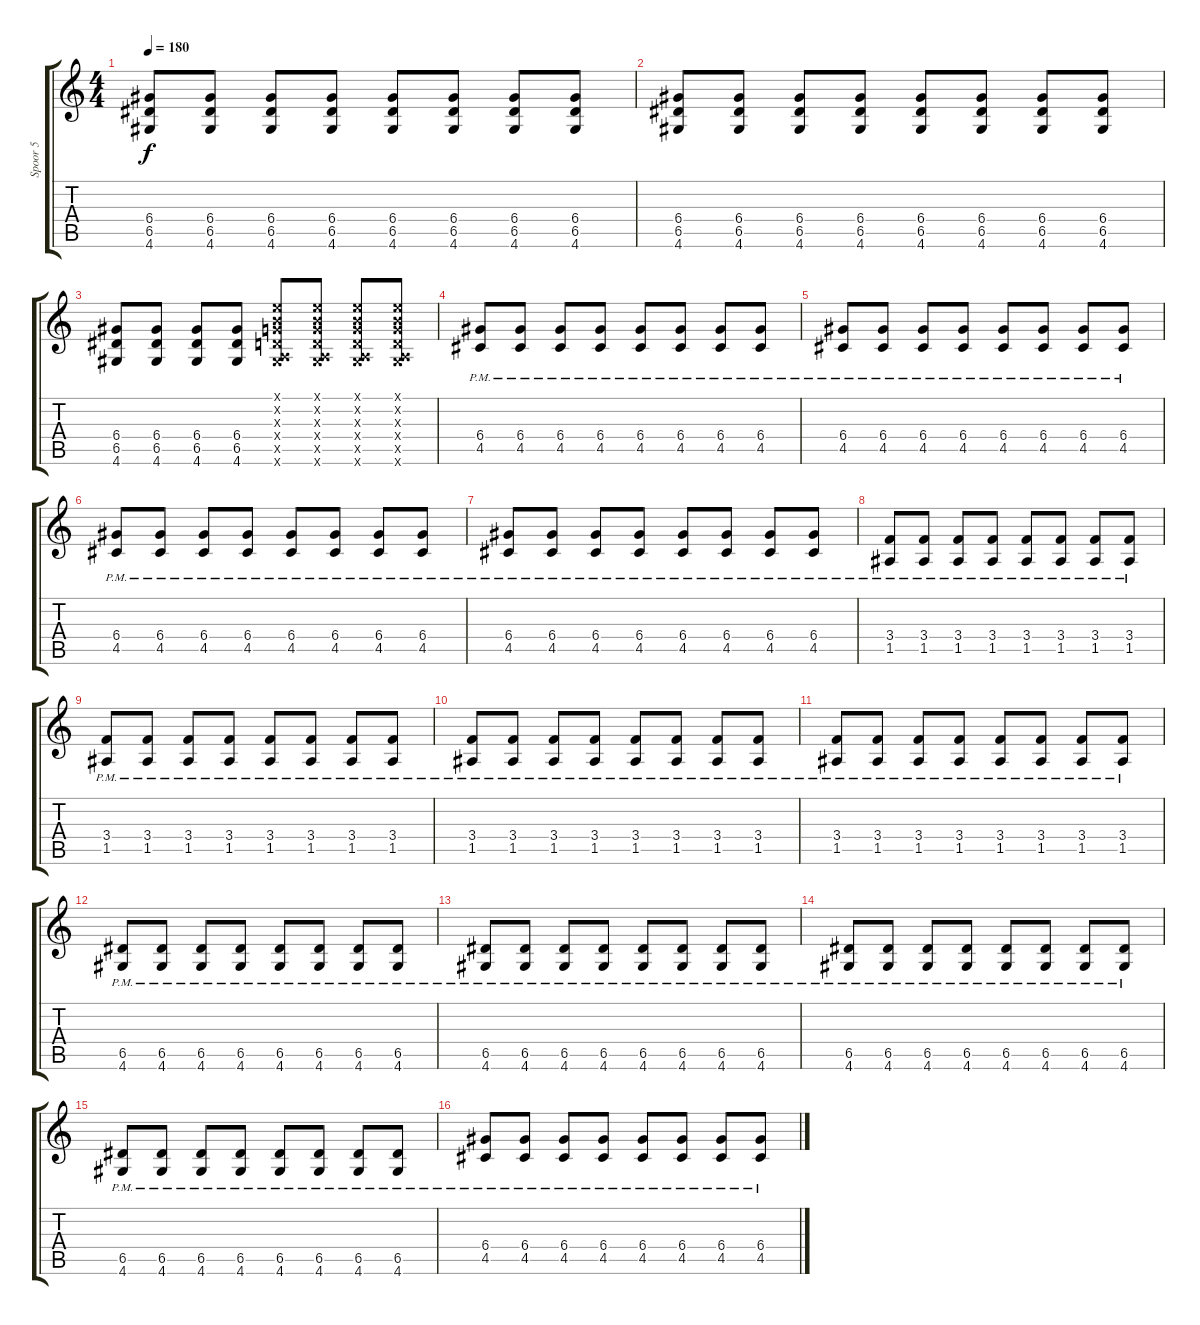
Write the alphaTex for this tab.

\track ("Spoor 5" "Spoor 5") {instrument distortionguitar}
\staff {score tabs}
\tuning (E4 B3 G3 D3 A2 E2) {hide}
\ts (4 4)
\tempo 180
\clef g2
\ks c
(6.4 6.5 4.6).8{dy f} (6.4 6.5 4.6).8 (6.4 6.5 4.6).8 (6.4 6.5 4.6).8 (6.4 6.5 4.6).8 (6.4 6.5 4.6).8 (6.4 6.5 4.6).8 (6.4 6.5 4.6).8 |
(6.4 6.5 4.6).8 (6.4 6.5 4.6).8 (6.4 6.5 4.6).8 (6.4 6.5 4.6).8 (6.4 6.5 4.6).8 (6.4 6.5 4.6).8 (6.4 6.5 4.6).8 (6.4 6.5 4.6).8 |
(6.4 6.5 4.6).8 (6.4 6.5 4.6).8 (6.4 6.5 4.6).8 (6.4 6.5 4.6).8 (0.1{x} 0.2{x} 0.3{x} 0.4{x} 0.5{x} 4.6{x}).8 (0.1{x} 0.2{x} 0.3{x} 0.4{x} 0.5{x} 4.6{x}).8 (0.1{x} 0.2{x} 0.3{x} 0.4{x} 0.5{x} 4.6{x}).8 (0.1{x} 0.2{x} 0.3{x} 0.4{x} 0.5{x} 4.6{x}).8 |
(6.4{pm} 4.5{pm}).8 (6.4{pm} 4.5{pm}).8 (6.4{pm} 4.5{pm}).8 (6.4{pm} 4.5{pm}).8 (6.4{pm} 4.5{pm}).8 (6.4{pm} 4.5{pm}).8 (6.4{pm} 4.5{pm}).8 (6.4{pm} 4.5{pm}).8 |
(6.4{pm} 4.5{pm}).8 (6.4{pm} 4.5{pm}).8 (6.4{pm} 4.5{pm}).8 (6.4{pm} 4.5{pm}).8 (6.4{pm} 4.5{pm}).8 (6.4{pm} 4.5{pm}).8 (6.4{pm} 4.5{pm}).8 (6.4{pm} 4.5{pm}).8 |
(6.4{pm} 4.5{pm}).8 (6.4{pm} 4.5{pm}).8 (6.4{pm} 4.5{pm}).8 (6.4{pm} 4.5{pm}).8 (6.4{pm} 4.5{pm}).8 (6.4{pm} 4.5{pm}).8 (6.4{pm} 4.5{pm}).8 (6.4{pm} 4.5{pm}).8 |
(6.4{pm} 4.5{pm}).8 (6.4{pm} 4.5{pm}).8 (6.4{pm} 4.5{pm}).8 (6.4{pm} 4.5{pm}).8 (6.4{pm} 4.5{pm}).8 (6.4{pm} 4.5{pm}).8 (6.4{pm} 4.5{pm}).8 (6.4{pm} 4.5{pm}).8 |
(3.4{pm} 1.5{pm}).8 (3.4{pm} 1.5{pm}).8 (3.4{pm} 1.5{pm}).8 (3.4{pm} 1.5{pm}).8 (3.4{pm} 1.5{pm}).8 (3.4{pm} 1.5{pm}).8 (3.4{pm} 1.5{pm}).8 (3.4{pm} 1.5{pm}).8 |
(3.4{pm} 1.5{pm}).8 (3.4{pm} 1.5{pm}).8 (3.4{pm} 1.5{pm}).8 (3.4{pm} 1.5{pm}).8 (3.4{pm} 1.5{pm}).8 (3.4{pm} 1.5{pm}).8 (3.4{pm} 1.5{pm}).8 (3.4{pm} 1.5{pm}).8 |
(3.4{pm} 1.5{pm}).8 (3.4{pm} 1.5{pm}).8 (3.4{pm} 1.5{pm}).8 (3.4{pm} 1.5{pm}).8 (3.4{pm} 1.5{pm}).8 (3.4{pm} 1.5{pm}).8 (3.4{pm} 1.5{pm}).8 (3.4{pm} 1.5{pm}).8 |
(3.4{pm} 1.5{pm}).8 (3.4{pm} 1.5{pm}).8 (3.4{pm} 1.5{pm}).8 (3.4{pm} 1.5{pm}).8 (3.4{pm} 1.5{pm}).8 (3.4{pm} 1.5{pm}).8 (3.4{pm} 1.5{pm}).8 (3.4{pm} 1.5{pm}).8 |
(6.5{pm} 4.6{pm}).8 (6.5{pm} 4.6{pm}).8 (6.5{pm} 4.6{pm}).8 (6.5{pm} 4.6{pm}).8 (6.5{pm} 4.6{pm}).8 (6.5{pm} 4.6{pm}).8 (6.5{pm} 4.6{pm}).8 (6.5{pm} 4.6{pm}).8 |
(6.5{pm} 4.6{pm}).8 (6.5{pm} 4.6{pm}).8 (6.5{pm} 4.6{pm}).8 (6.5{pm} 4.6{pm}).8 (6.5{pm} 4.6{pm}).8 (6.5{pm} 4.6{pm}).8 (6.5{pm} 4.6{pm}).8 (6.5{pm} 4.6{pm}).8 |
(6.5{pm} 4.6{pm}).8 (6.5{pm} 4.6{pm}).8 (6.5{pm} 4.6{pm}).8 (6.5{pm} 4.6{pm}).8 (6.5{pm} 4.6{pm}).8 (6.5{pm} 4.6{pm}).8 (6.5{pm} 4.6{pm}).8 (6.5{pm} 4.6{pm}).8 |
(6.5{pm} 4.6{pm}).8 (6.5{pm} 4.6{pm}).8 (6.5{pm} 4.6{pm}).8 (6.5{pm} 4.6{pm}).8 (6.5{pm} 4.6{pm}).8 (6.5{pm} 4.6{pm}).8 (6.5{pm} 4.6{pm}).8 (6.5{pm} 4.6{pm}).8 |
(6.4{pm} 4.5{pm}).8 (6.4{pm} 4.5{pm}).8 (6.4{pm} 4.5{pm}).8 (6.4{pm} 4.5{pm}).8 (6.4{pm} 4.5{pm}).8 (6.4{pm} 4.5{pm}).8 (6.4{pm} 4.5{pm}).8 (6.4{pm} 4.5{pm}).8
